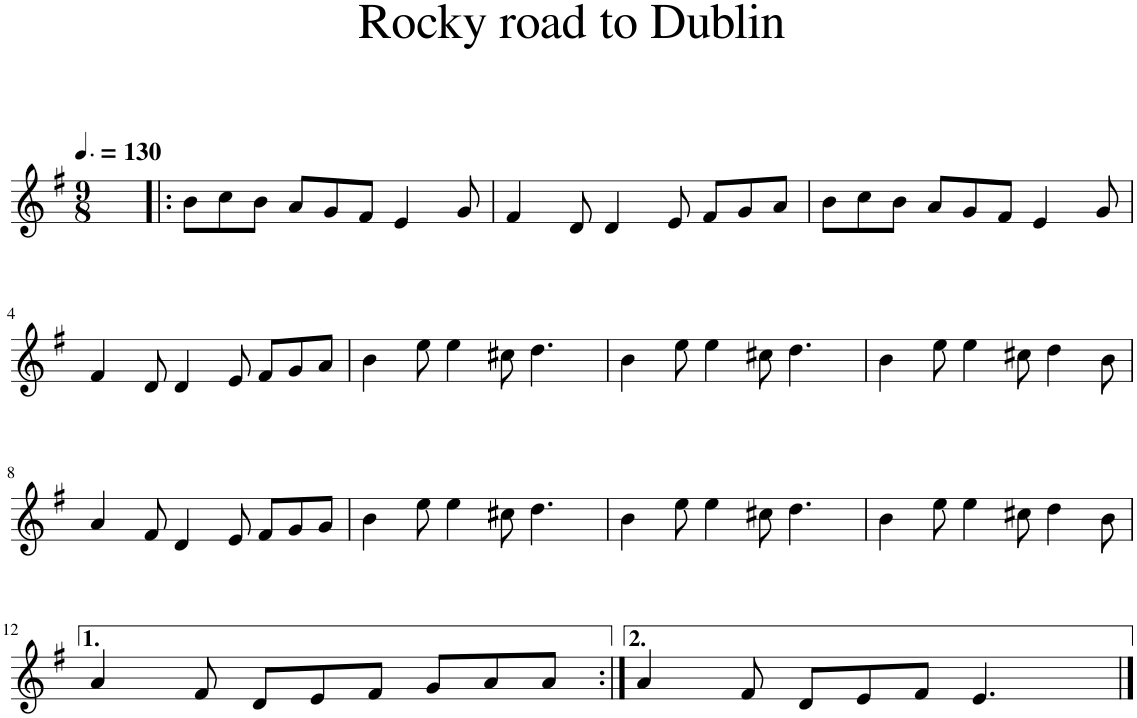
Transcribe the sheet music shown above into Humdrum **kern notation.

**kern
*part1
*staff1
*I"Piano
*I'Pno.
*clefG2
*k[f#]
*M9/8
*MM195
=
8ryy
=1!|:
8b\L
8cc\
8b\J
8a/L
8g/
8f#/J
4e/
8g/
=2
4f#/
8d/
4d/
8e/
8f#/L
8g/
8a/J
=3
8b\L
8cc\
8b\J
8a/L
8g/
8f#/J
4e/
8g/
!!LO:LB:g=z
=4
4f#/
8d/
4d/
8e/
8f#/L
8g/
8a/J
=5
4b\
8ee\
4ee\
8cc#X\
4.dd\
=6
4b\
8ee\
4ee\
8cc#X\
4.dd\
=7
4b\
8ee\
4ee\
8cc#X\
4dd\
8b\
!!LO:LB:g=z
=8
4a/
8f#/
4d/
8e/
8f#/L
8g/
8a/J
=9
4b\
8ee\
4ee\
8cc#X\
4.dd\
=10
4b\
8ee\
4ee\
8cc#X\
4.dd\
=11
4b\
8ee\
4ee\
8cc#X\
4dd\
8b\
!!LO:LB:g=z
=12
4a/
8f#/
8d/L
8e/
8f#/J
8g/L
8a/
8a/J
=13:|!
4a/
8f#/
8d/L
8e/
8f#/J
4.e/
==
*-
